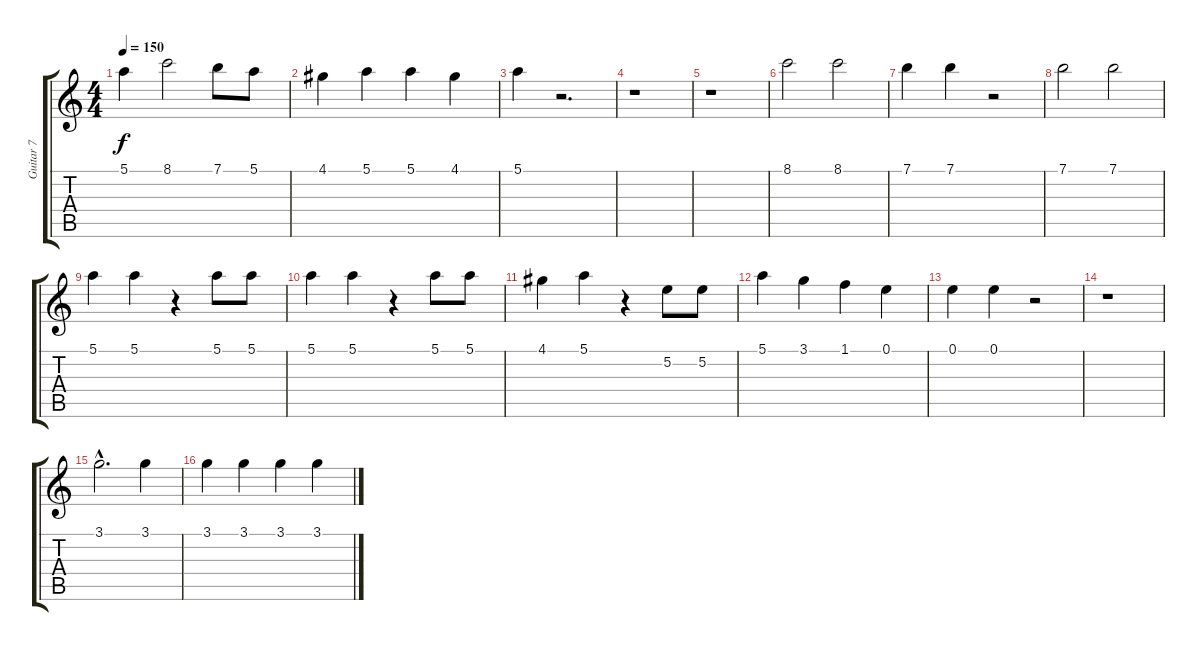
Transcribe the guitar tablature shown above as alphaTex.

\track ("Guitar 7" "Guitar 7") {instrument acousticguitarnylon}
\staff {score tabs}
\tuning (E4 B3 G3 D3 A2 E2) {hide}
\ts (4 4)
\tempo 150
\clef g2
\ks c
5.1.4{dy f} 8.1.2 7.1.8 5.1.8 |
4.1.4 5.1.4 5.1.4 4.1.4 |
5.1.4 r.2{d} |
r.1 |
r.1 |
8.1.2 8.1.2 |
7.1.4 7.1.4 r.2 |
7.1.2 7.1.2 |
5.1.4 5.1.4 r.4 5.1.8 5.1.8 |
5.1.4 5.1.4 r.4 5.1.8 5.1.8 |
4.1.4 5.1.4 r.4 5.2.8 5.2.8 |
5.1.4 3.1.4 1.1.4 0.1.4 |
0.1.4 0.1.4 r.2 |
r.1 |
3.1{hac}.2{d} 3.1.4 |
3.1.4 3.1.4 3.1.4 3.1.4
